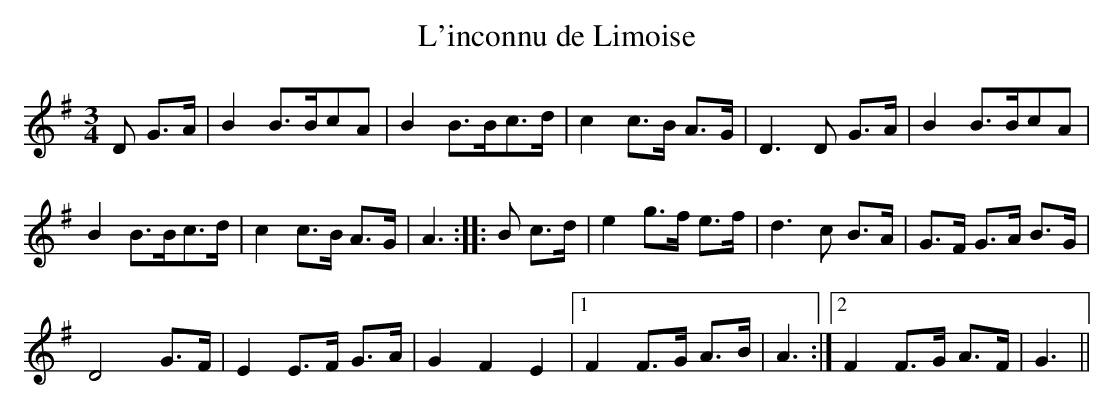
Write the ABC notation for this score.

X:1
T:L'inconnu de Limoise
L:1/8
M:3/4
K:G
D G>A | B2 B>BcA | B2 B>Bc>d | c2 c>B A>G | D3 D G>A | B2 B>BcA |
B2 B>Bc>d | c2 c>B A>G | A3 :: B c>d | e2 g>f e>f | d3 c B>A | G>F G>A B>G |
D4 G>F | E2E>F G>A | G2F2E2 |1 F2 F>G A>B | A3 :|2 F2F>G A>F | G3 ||
